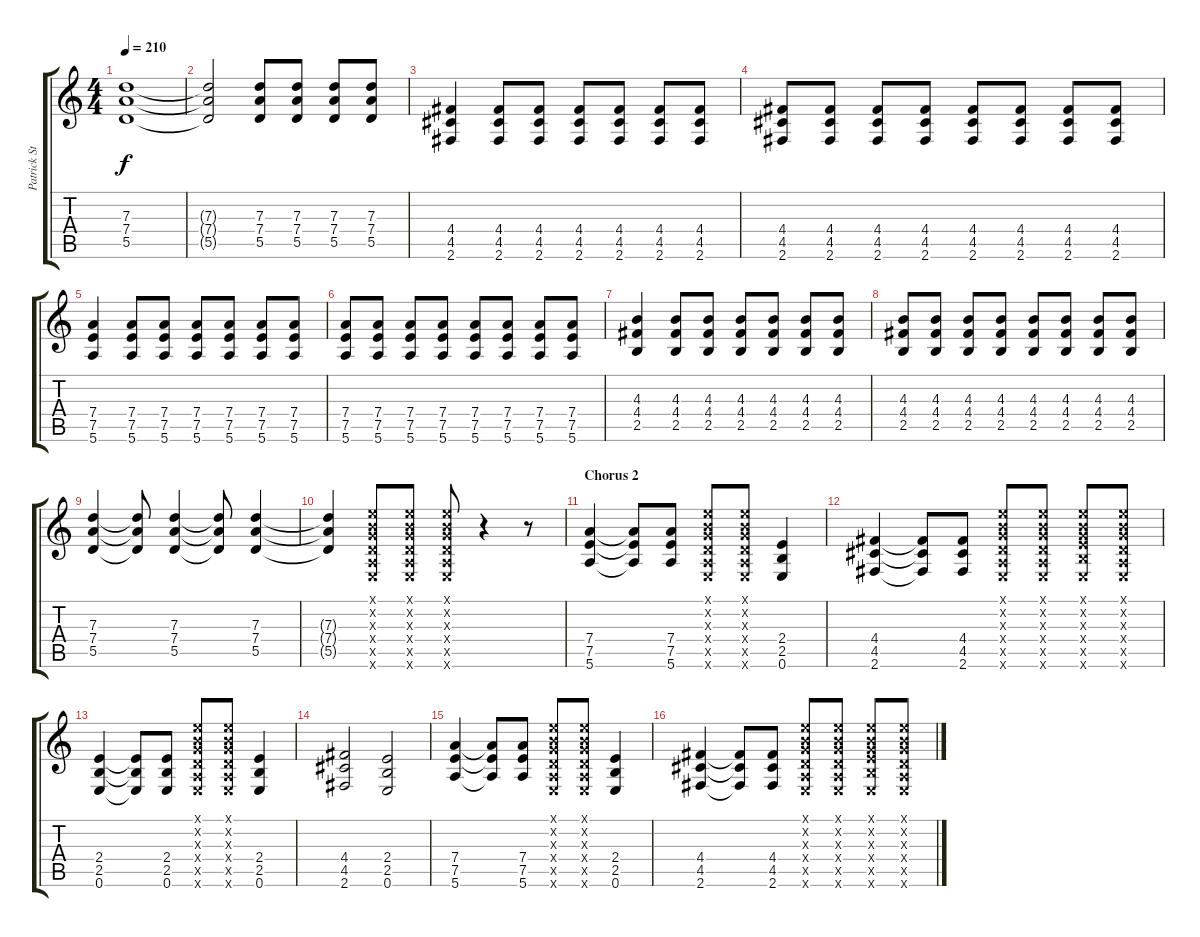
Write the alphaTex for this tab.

\track ("Patrick Stump (Rythmn Guitar)" "Patrick St") {instrument overdrivenguitar}
\staff {score tabs}
\tuning (E4 B3 G3 D3 A2 E2) {hide}
\ts (4 4)
\tempo 210
\clef g2
\ks c
(7.3 7.4 5.5).1{dy f} |
(7.3{t} 7.4{t} 5.5{t}).2 (7.3 7.4 5.5).8 (7.3 7.4 5.5).8 (7.3 7.4 5.5).8 (7.3 7.4 5.5).8 |
(4.4 4.5 2.6).4 (4.4 4.5 2.6).8 (4.4 4.5 2.6).8 (4.4 4.5 2.6).8 (4.4 4.5 2.6).8 (4.4 4.5 2.6).8 (4.4 4.5 2.6).8 |
(4.4 4.5 2.6).8 (4.4 4.5 2.6).8 (4.4 4.5 2.6).8 (4.4 4.5 2.6).8 (4.4 4.5 2.6).8 (4.4 4.5 2.6).8 (4.4 4.5 2.6).8 (4.4 4.5 2.6).8 |
(7.4 7.5 5.6).4 (7.4 7.5 5.6).8 (7.4 7.5 5.6).8 (7.4 7.5 5.6).8 (7.4 7.5 5.6).8 (7.4 7.5 5.6).8 (7.4 7.5 5.6).8 |
(7.4 7.5 5.6).8 (7.4 7.5 5.6).8 (7.4 7.5 5.6).8 (7.4 7.5 5.6).8 (7.4 7.5 5.6).8 (7.4 7.5 5.6).8 (7.4 7.5 5.6).8 (7.4 7.5 5.6).8 |
(4.3 4.4 2.5).4 (4.3 4.4 2.5).8 (4.3 4.4 2.5).8 (4.3 4.4 2.5).8 (4.3 4.4 2.5).8 (4.3 4.4 2.5).8 (4.3 4.4 2.5).8 |
(4.3 4.4 2.5).8 (4.3 4.4 2.5).8 (4.3 4.4 2.5).8 (4.3 4.4 2.5).8 (4.3 4.4 2.5).8 (4.3 4.4 2.5).8 (4.3 4.4 2.5).8 (4.3 4.4 2.5).8 |
(7.3 7.4 5.5).4 (7.3{t} 7.4{t} 5.5{t}).8 (7.3 7.4 5.5).4 (7.3{t} 7.4{t} 5.5{t}).8 (7.3 7.4 5.5).4 |
(7.3{t} 7.4{t} 5.5{t}).4 (0.1{x} 0.2{x} 0.3{x} 0.4{x} 0.5{x} 0.6{x}).8 (0.1{x} 0.2{x} 0.3{x} 0.4{x} 0.5{x} 0.6{x}).8 (0.1{x} 0.2{x} 0.3{x} 0.4{x} 0.5{x} 0.6{x}).8 r.4 r.8 |
\section ("" "Chorus 2")
(7.4 7.5 5.6).4 (7.4{t} 7.5{t} 5.6{t}).8 (7.4 7.5 5.6).8 (0.1{x} 0.2{x} 0.3{x} 0.4{x} 0.5{x} 0.6{x}).8 (0.1{x} 0.2{x} 0.3{x} 0.4{x} 0.5{x} 0.6{x}).8 (2.4 2.5 0.6).4 |
(4.4 4.5 2.6).4 (4.4{t} 4.5{t} 2.6{t}).8 (4.4 4.5 2.6).8 (0.1{x} 0.2{x} 0.3{x} 0.4{x} 0.5{x} 0.6{x}).8 (0.1{x} 0.2{x} 0.3{x} 0.4{x} 0.5{x} 0.6{x}).8 (0.1{x} 0.2{x} 0.3{x} 2.4{x} 2.5{x} 0.6{x}).8 (0.1{x} 0.2{x} 0.3{x} 0.4{x} 0.5{x} 0.6{x}).8 |
(2.4 2.5 0.6).4 (2.4{t} 2.5{t} 0.6{t}).8 (2.4 2.5 0.6).8 (0.1{x} 0.2{x} 0.3{x} 0.4{x} 0.5{x} 0.6{x}).8 (0.1{x} 0.2{x} 0.3{x} 0.4{x} 0.5{x} 0.6{x}).8 (2.4 2.5 0.6).4 |
(4.4 4.5 2.6).2 (2.4 2.5 0.6).2 |
(7.4 7.5 5.6).4 (7.4{t} 7.5{t} 5.6{t}).8 (7.4 7.5 5.6).8 (0.1{x} 0.2{x} 0.3{x} 0.4{x} 0.5{x} 0.6{x}).8 (0.1{x} 0.2{x} 0.3{x} 0.4{x} 0.5{x} 0.6{x}).8 (2.4 2.5 0.6).4 |
(4.4 4.5 2.6).4 (4.4{t} 4.5{t} 2.6{t}).8 (4.4 4.5 2.6).8 (0.1{x} 0.2{x} 0.3{x} 0.4{x} 0.5{x} 0.6{x}).8 (0.1{x} 0.2{x} 0.3{x} 0.4{x} 0.5{x} 0.6{x}).8 (0.1{x} 0.2{x} 0.3{x} 2.4{x} 2.5{x} 0.6{x}).8 (0.1{x} 0.2{x} 0.3{x} 0.4{x} 0.5{x} 0.6{x}).8
